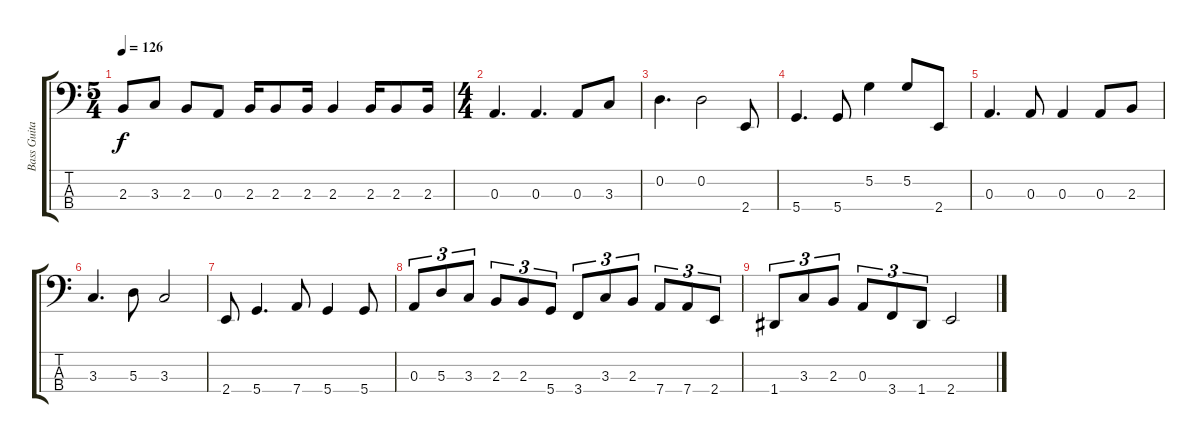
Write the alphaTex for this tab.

\track ("Bass Guitar" "Bass Guita") {instrument electricbassfinger}
\staff {score tabs}
\tuning (G2 D2 A1 D1) {hide}
\ts (5 4)
\tempo 126
\clef f4
\ks c
2.3.8{dy f} 3.3.8 2.3.8 0.3.8 2.3.16 2.3.8 2.3.16 2.3.4 2.3.16 2.3.8 2.3.16 |
\ts (4 4)
0.3.4{d} 0.3.4{d} 0.3.8 3.3.8 |
0.2.4{d} 0.2.2 2.4.8 |
5.4.4{d} 5.4.8 5.2.4 5.2.8 2.4.8 |
0.3.4{d} 0.3.8 0.3.4 0.3.8 2.3.8 |
3.3.4{d} 5.3.8 3.3.2 |
2.4.8 5.4.4{d} 7.4.8 5.4.4 5.4.8 |
0.3.8{tu (3 2)} 5.3.8{tu (3 2)} 3.3.8{tu (3 2)} 2.3.8{tu (3 2)} 2.3.8{tu (3 2)} 5.4.8{tu (3 2)} 3.4.8{tu (3 2)} 3.3.8{tu (3 2)} 2.3.8{tu (3 2)} 7.4.8{tu (3 2)} 7.4.8{tu (3 2)} 2.4.8{tu (3 2)} |
1.4.8{tu (3 2)} 3.3.8{tu (3 2)} 2.3.8{tu (3 2)} 0.3.8{tu (3 2)} 3.4.8{tu (3 2)} 1.4.8{tu (3 2)} 2.4.2
